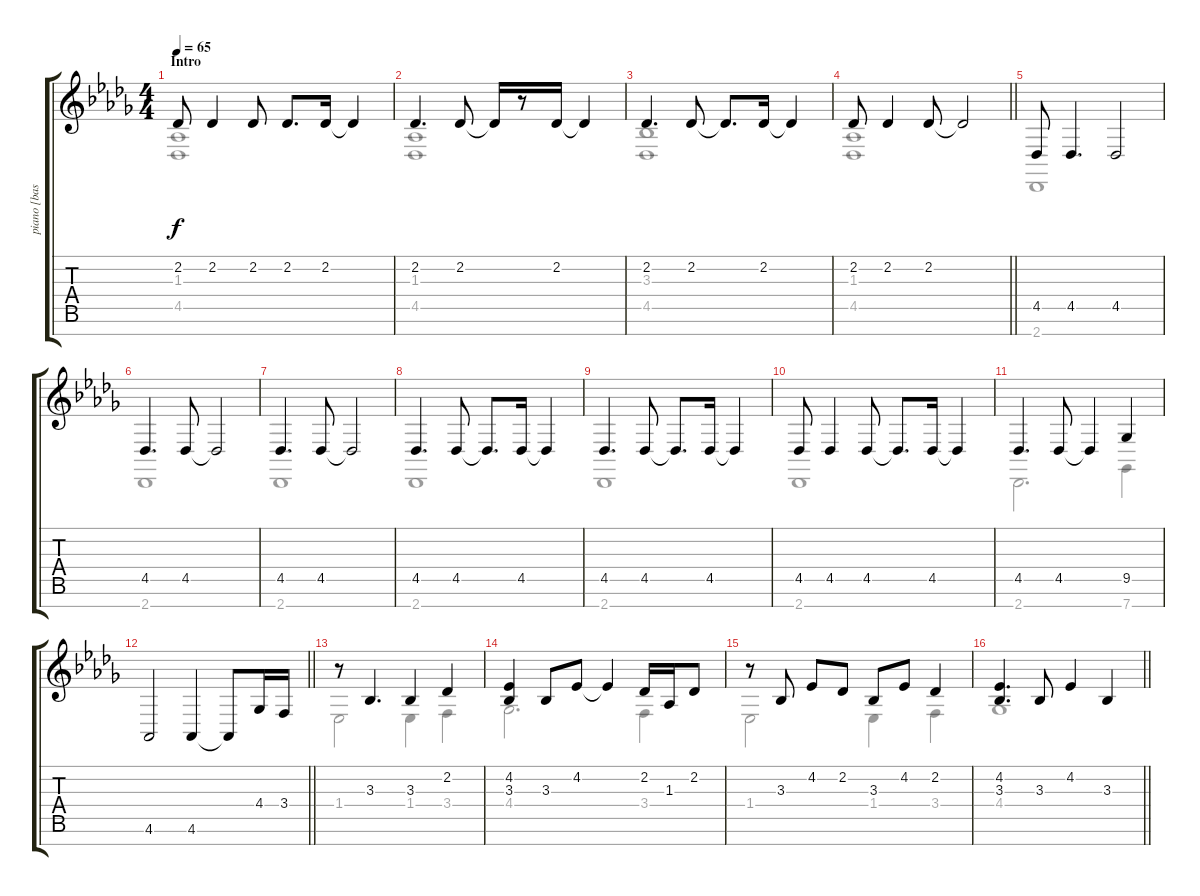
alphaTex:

\track ("piano [bass]" "piano [bas") {instrument acousticgrandpiano}
\staff {score tabs}
\tuning (E4 B3 G3 D3 A2 E2 B1) {hide}
\voice
\ts (4 4)
\section ("" "Intro")
\tempo 65
\clef g2
\ks db
2.2.8{dy f instrument acousticgrandpiano} 2.2.4 2.2.8 2.2.8{d} 2.2.16 2.2{t}.4 |
2.2.4{d} 2.2.8 2.2{t}.16 r.8 2.2.16 2.2{t}.4 |
2.2.4{d} 2.2.8 2.2{t}.8{d} 2.2.16 2.2{t}.4 |
\barLineRight lightlight
2.2.8 2.2.4 2.2.8 2.2{t}.2 |
4.5.8 4.5.4{d} 4.5.2 |
4.5.4{d} 4.5.8 4.5{t}.2 |
4.5.4{d} 4.5.8 4.5{t}.2 |
4.5.4{d} 4.5.8 4.5{t}.8{d} 4.5.16 4.5{t}.4 |
4.5.4{d} 4.5.8 4.5{t}.8{d} 4.5.16 4.5{t}.4 |
4.5.8 4.5.4 4.5.8 4.5{t}.8{d} 4.5.16 4.5{t}.4 |
4.5.4{d} 4.5.8 4.5{t}.4 9.5.4 |
\barLineRight lightlight
4.6.2 4.6.4 4.6{t}.8 4.4.16 3.4.16 |
r.8 3.3.4{d} 3.3.4 2.2.4 |
(4.2 3.3).4 3.3.8 4.2.8 4.2{t}.4 2.2.16 1.3.16 2.2.8 |
r.8 3.3.8 4.2.8 2.2.8 3.3.8 4.2.8 2.2.4 |
\barLineRight lightlight
(4.2 3.3).4{d} 3.3.8 4.2.4 3.3.4
\voice
\clef g2
\ottava regular
\simile none
\ks db
(1.3 4.5).1{dy f} |
(1.3 4.5).1 |
(3.3 4.5).1 |
\barLineRight lightlight
(1.3 4.5).1 |
2.7.1 |
2.7.1 |
2.7.1 |
2.7.1 |
2.7.1 |
2.7.1 |
2.7.2{d} 7.7.4 |
\barLineRight lightlight
|
1.4.2 1.4.4 3.4.4 |
4.4.2{d} 3.4.4 |
1.4.2 1.4.4 3.4.4 |
\barLineRight lightlight
4.4.1
